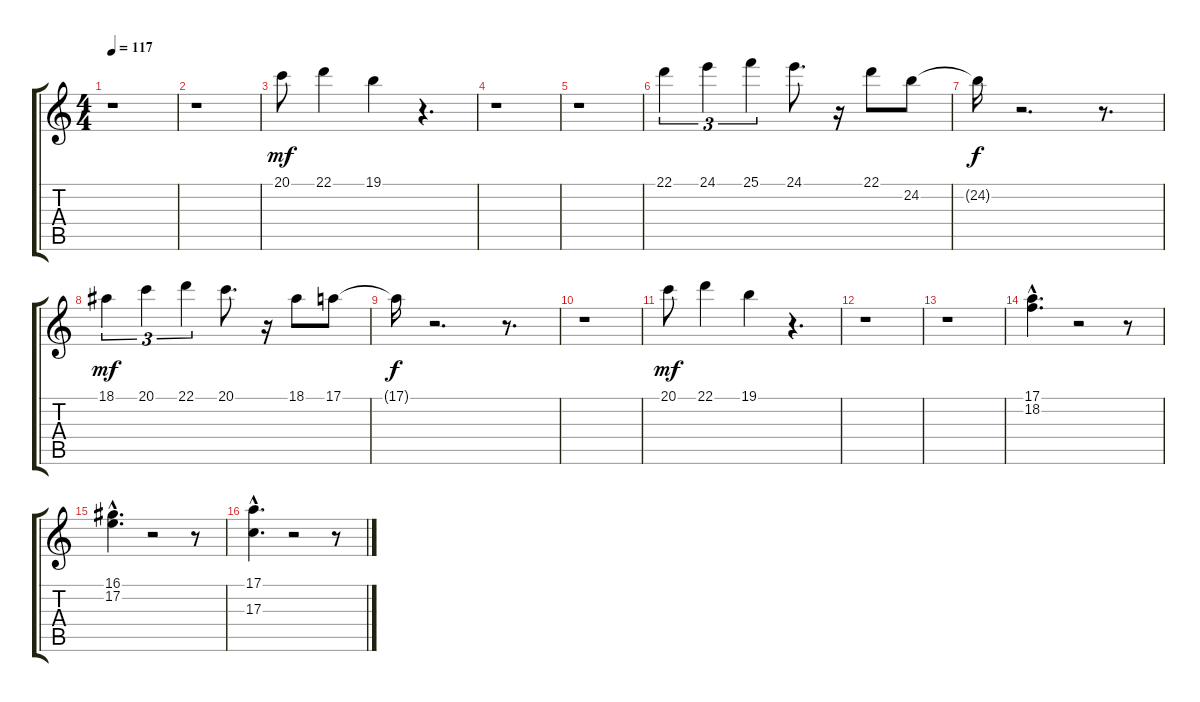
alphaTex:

\track "" {instrument pad4choir}
\staff {score tabs}
\tuning (E4 B3 G3 D3 A2 E2) {hide}
\ts (4 4)
\tempo 117
\clef g2
\ks c
r.1{dy mf} |
r.1 |
20.1.8 22.1.4 19.1.4 r.4{d} |
r.1 |
r.1 |
22.1.4{tu (3 2)} 24.1.4{tu (3 2)} 25.1.4{tu (3 2)} 24.1.8{d} r.16 22.1.8 24.2.8 |
24.2{t}.16{dy f} r.2{d} r.8{d} |
18.1.4{tu (3 2) dy mf} 20.1.4{tu (3 2)} 22.1.4{tu (3 2)} 20.1.8{d} r.16 18.1.8 17.1.8 |
17.1{t}.16{dy f} r.2{d} r.8{d} |
r.1 |
20.1.8{dy mf} 22.1.4 19.1.4 r.4{d} |
r.1 |
r.1 |
(17.1{hac} 18.2{hac}).4{d} r.2 r.8 |
(16.1{hac} 17.2{hac}).4{d} r.2 r.8 |
(17.1{hac} 17.3{hac}).4{d} r.2 r.8
